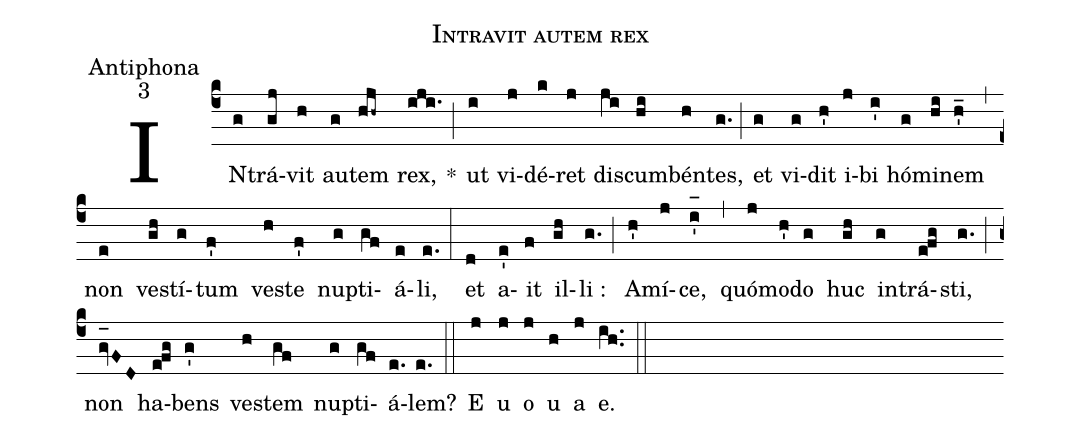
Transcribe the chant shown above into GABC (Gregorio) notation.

name:Intravit autem rex;
office-part:Antiphona;
mode:3;
%%
(c4) IN(g)trá(gj)vit(h) au(g)tem(hjh~) rex,(iji.) *(;) ut(i) vi(j)dé(k)ret(j) dis(ji)cum(hi)bén(h)tes,(g.) (;) et(g) vi(g)dit(h') i(j)bi(i') hó(g)mi(hi)nem(h'_) (,) non(e) ve(gh)stí(g)tum(f') ve(h)ste(f') nu(g)pti(gf)á(e)li,(e.) (:) et(d) a(e')it(f) il(gh)li :(g.) (;) A(h')mí(j)ce,(i'_[oh:h]) (,) quó(j)mo(h')do(g) huc(gh) in(g)trá(efg)sti,(g.) (;) non(gv_[oh:h]FD) ha(efg)bens(g') ve(h)stem(gf) nu(g)pti(gf)á(e.)lem?(e.) (::) <eu>E(j) u(j) o(j) u(h) a(j) e.</eu>(ih..) (::)
